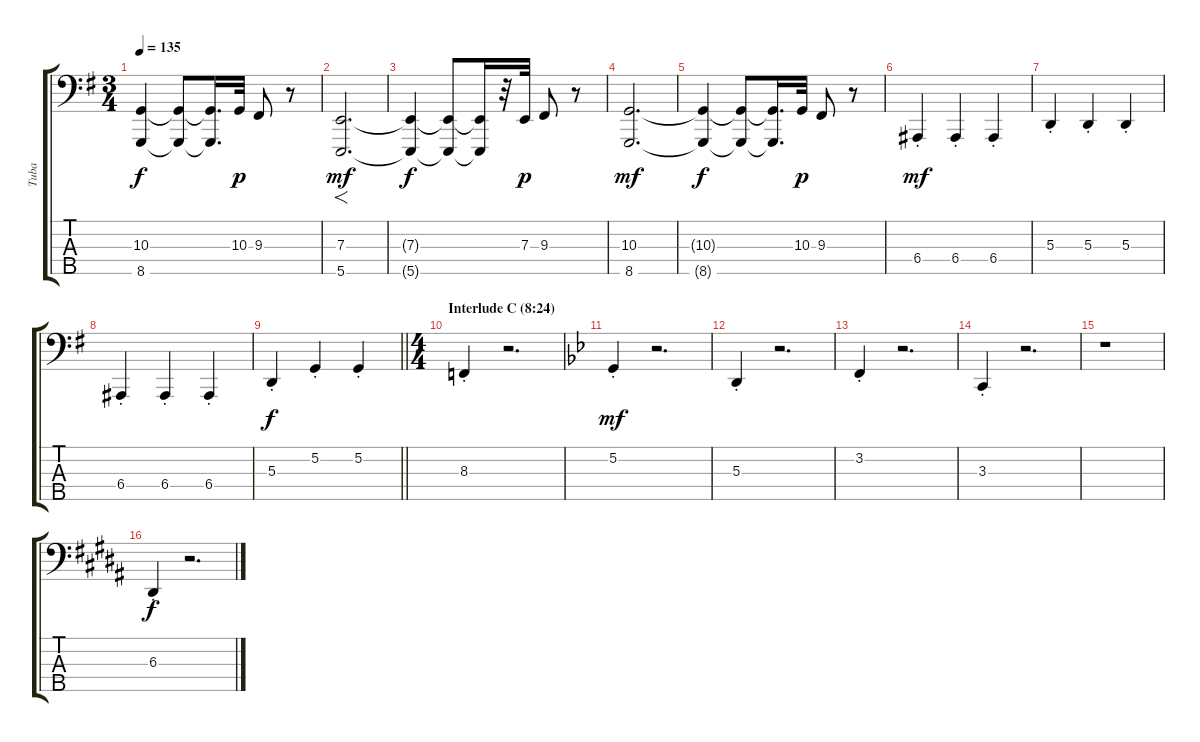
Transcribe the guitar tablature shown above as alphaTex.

\track ("Tuba" "Tuba") {instrument tuba}
\staff {score tabs}
\tuning (G2 D2 A1 E1 B0) {hide}
\ts (3 4)
\tempo 135
\clef f4
\ks eminor
(10.3{t} 8.5{t}).4{dy f} (10.3{t} 8.5{t}).8 (10.3{t} 8.5{t}).16{d} 10.3.32{dy p} 9.3.8 r.8 |
(7.3 5.5).2{f d dy mf} |
(7.3{t} 5.5{t}).4{dy f} (7.3{t} 5.5{t}).8 (7.3{t} 5.5{t}).16 r.32 7.3.32{dy p} 9.3.8 r.8 |
(10.3 8.5).2{d dy mf} |
(10.3{t} 8.5{t}).4{dy f} (10.3{t} 8.5{t}).8 (10.3{t} 8.5{t}).16{d} 10.3.32{dy p} 9.3.8 r.8 |
6.4{st}.4{dy mf} 6.4{st}.4 6.4{st}.4 |
5.3{st}.4 5.3{st}.4 5.3{st}.4 |
6.4{st}.4 6.4{st}.4 6.4{st}.4 |
\barLineRight lightlight
5.3{st}.4{dy f} 5.2{st}.4 5.2{st}.4 |
\ts (4 4)
\section ("" "Interlude C (8:24)")
8.3{st}.4 r.2{d} |
\ks gminor
5.2{st}.4{dy mf} r.2{d} |
5.3{st}.4 r.2{d} |
3.2{st}.4 r.2{d} |
3.3{st}.4 r.2{d} |
r.1 |
\ks g#minor
6.3{st}.4{dy f} r.2{d}
